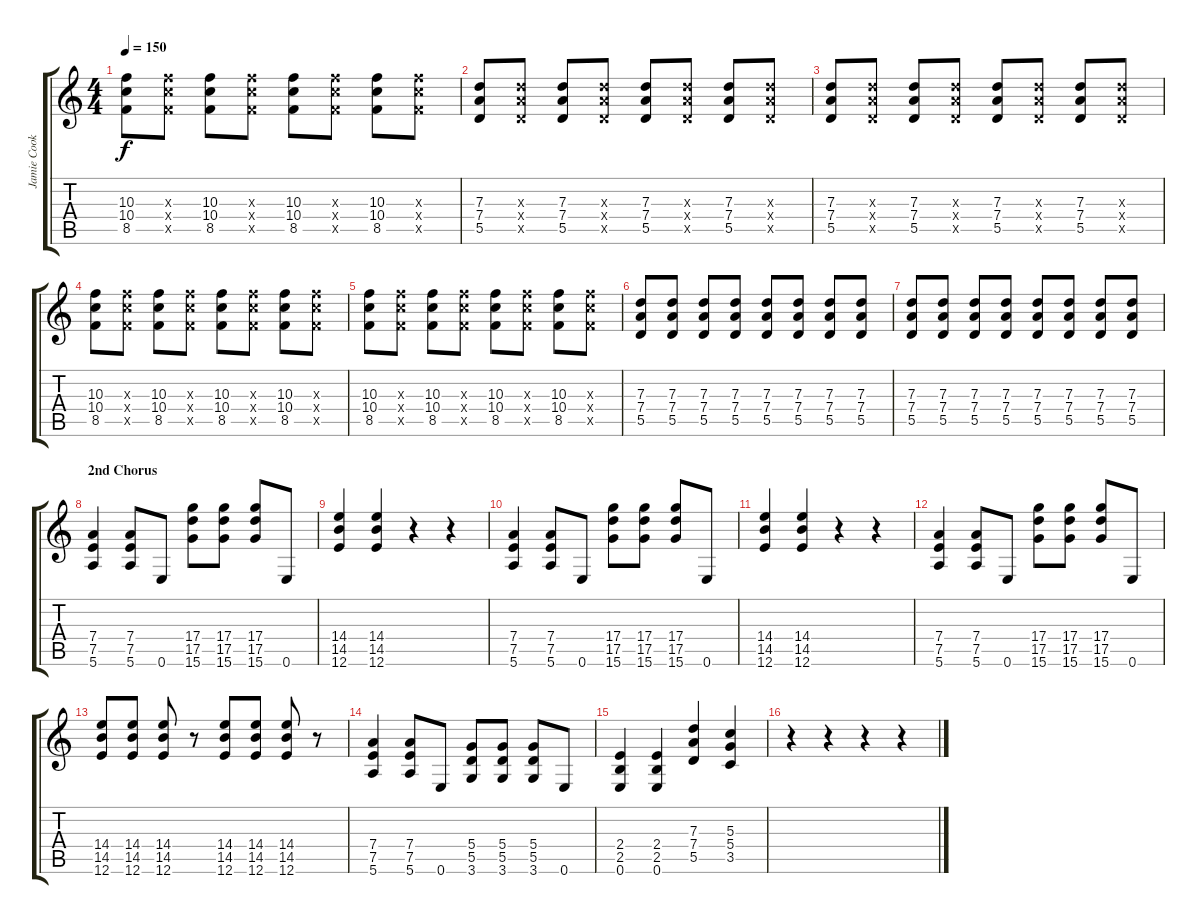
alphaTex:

\track ("Jamie Cook" "Jamie Cook") {instrument electricguitarjazz}
\staff {score tabs}
\tuning (E4 B3 G3 D3 A2 E2) {hide}
\ts (4 4)
\tempo 150
\clef g2
\ks c
(10.3 10.4 8.5).8{dy f} (10.3{x} 10.4{x} 8.5{x}).8 (10.3 10.4 8.5).8 (10.3{x} 10.4{x} 8.5{x}).8 (10.3 10.4 8.5).8 (10.3{x} 10.4{x} 8.5{x}).8 (10.3 10.4 8.5).8 (10.3{x} 10.4{x} 8.5{x}).8 |
(7.3 7.4 5.5).8 (7.3{x} 7.4{x} 5.5{x}).8 (7.3 7.4 5.5).8 (7.3{x} 7.4{x} 5.5{x}).8 (7.3 7.4 5.5).8 (7.3{x} 7.4{x} 5.5{x}).8 (7.3 7.4 5.5).8 (7.3{x} 7.4{x} 5.5{x}).8 |
(7.3 7.4 5.5).8 (7.3{x} 7.4{x} 5.5{x}).8 (7.3 7.4 5.5).8 (7.3{x} 7.4{x} 5.5{x}).8 (7.3 7.4 5.5).8 (7.3{x} 7.4{x} 5.5{x}).8 (7.3 7.4 5.5).8 (7.3{x} 7.4{x} 5.5{x}).8 |
(10.3 10.4 8.5).8 (10.3{x} 10.4{x} 8.5{x}).8 (10.3 10.4 8.5).8 (10.3{x} 10.4{x} 8.5{x}).8 (10.3 10.4 8.5).8 (10.3{x} 10.4{x} 8.5{x}).8 (10.3 10.4 8.5).8 (10.3{x} 10.4{x} 8.5{x}).8 |
(10.3 10.4 8.5).8 (10.3{x} 10.4{x} 8.5{x}).8 (10.3 10.4 8.5).8 (10.3{x} 10.4{x} 8.5{x}).8 (10.3 10.4 8.5).8 (10.3{x} 10.4{x} 8.5{x}).8 (10.3 10.4 8.5).8 (10.3{x} 10.4{x} 8.5{x}).8 |
(7.3 7.4 5.5).8 (7.3 7.4 5.5).8 (7.3 7.4 5.5).8 (7.3 7.4 5.5).8 (7.3 7.4 5.5).8 (7.3 7.4 5.5).8 (7.3 7.4 5.5).8 (7.3 7.4 5.5).8 |
(7.3 7.4 5.5).8 (7.3 7.4 5.5).8 (7.3 7.4 5.5).8 (7.3 7.4 5.5).8 (7.3 7.4 5.5).8 (7.3 7.4 5.5).8 (7.3 7.4 5.5).8 (7.3 7.4 5.5).8 |
\section ("" "2nd Chorus")
(7.4 7.5 5.6).4 (7.4 7.5 5.6).8 0.6.8 (17.4 17.5 15.6).8 (17.4 17.5 15.6).8 (17.4 17.5 15.6).8 0.6.8 |
(14.4 14.5 12.6).4 (14.4 14.5 12.6).4 r.4 r.4 |
(7.4 7.5 5.6).4 (7.4 7.5 5.6).8 0.6.8 (17.4 17.5 15.6).8 (17.4 17.5 15.6).8 (17.4 17.5 15.6).8 0.6.8 |
(14.4 14.5 12.6).4 (14.4 14.5 12.6).4 r.4 r.4 |
(7.4 7.5 5.6).4 (7.4 7.5 5.6).8 0.6.8 (17.4 17.5 15.6).8 (17.4 17.5 15.6).8 (17.4 17.5 15.6).8 0.6.8 |
(14.4 14.5 12.6).8 (14.4 14.5 12.6).8 (14.4 14.5 12.6).8 r.8 (14.4 14.5 12.6).8 (14.4 14.5 12.6).8 (14.4 14.5 12.6).8 r.8 |
(7.4 7.5 5.6).4 (7.4 7.5 5.6).8 0.6.8 (5.4 5.5 3.6).8 (5.4 5.5 3.6).8 (5.4 5.5 3.6).8 0.6.8 |
(2.4 2.5 0.6).4 (2.4 2.5 0.6).4 (7.3 7.4 5.5).4 (5.3 5.4 3.5).4 |
r.4 r.4 r.4 r.4
